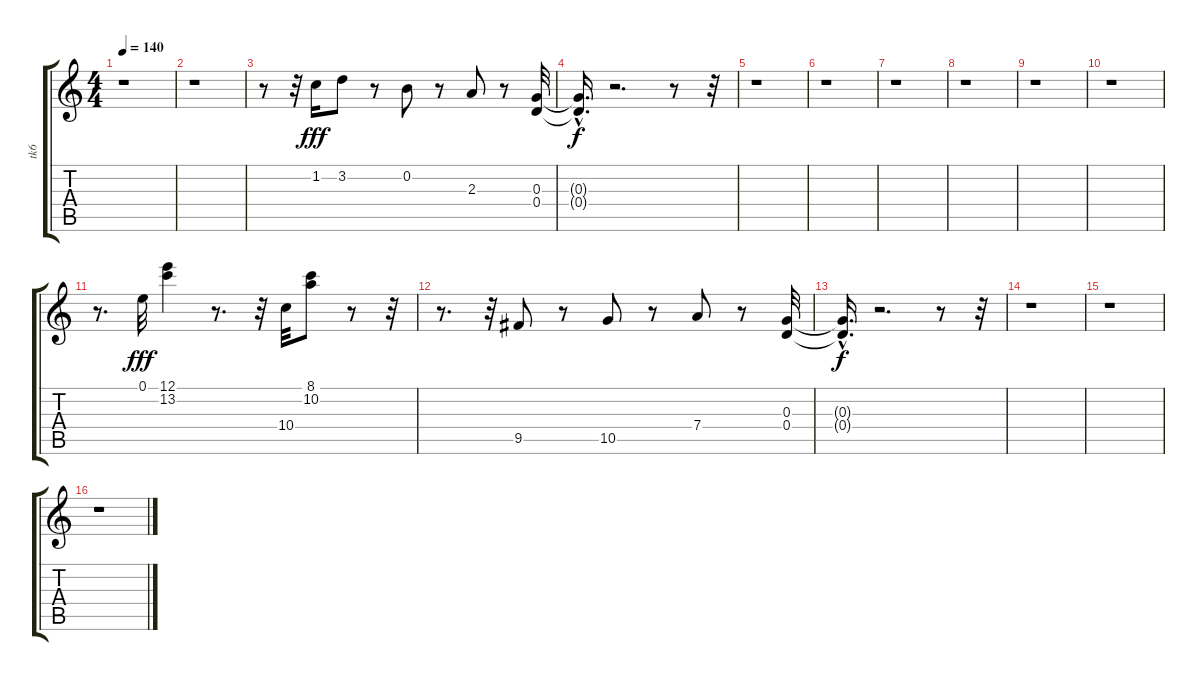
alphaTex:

\track ("tk6" "tk6") {instrument guitarharmonics}
\staff {score tabs}
\tuning (E4 B3 G3 D3 A2 E2) {hide}
\ts (4 4)
\tempo 140
\clef g2
\ks c
r.1{dy fff} |
r.1 |
r.8 r.32 1.2.16 3.2.8 r.8 0.2.8 r.8 2.3.8 r.8 (0.3 0.4).32 |
(0.3{hac t} 0.4{hac t}).16{d dy f} r.2{d} r.8 r.32 |
r.1 |
r.1 |
r.1 |
r.1 |
r.1 |
r.1 |
r.8{d} 0.1.32{dy fff} (12.1 13.2).4 r.8{d} r.32 10.4.32 (8.1 10.2).8 r.8 r.32 |
r.8{d} r.32 9.5.8 r.8 10.5.8 r.8 7.4.8 r.8 (0.3 0.4).32 |
(0.3{hac t} 0.4{hac t}).16{d dy f} r.2{d} r.8 r.32 |
r.1 |
r.1 |
r.1
